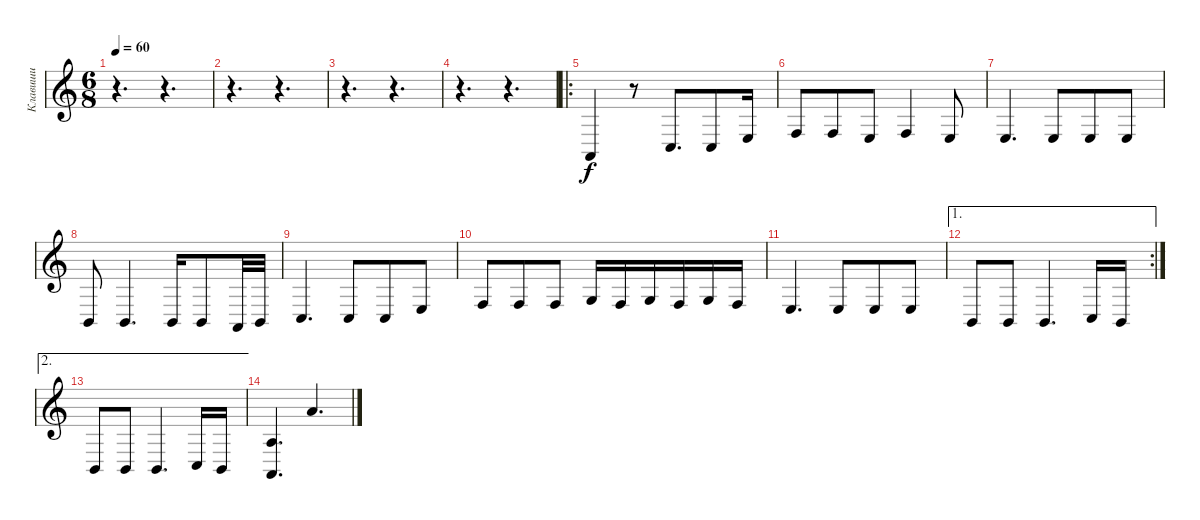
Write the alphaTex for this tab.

\track ("Клавиши" "Клавиши") {instrument brightacousticpiano}
\staff {score}
\tuning (E4 B3 G3 D3 A2 E2) {hide}
\ts (6 8)
\tempo 60
\clef g2
\ks c
r.4{d dy f} r.4{d} |
r.4{d} r.4{d} |
r.4{d} r.4{d} |
r.4{d} r.4{d} |
\ro
0.5.4 r.8 3.5.8{d} 3.5.8 2.4.16 |
8.5.8 3.4.8 2.4.8 3.4.4 2.4.8 |
2.4.4{d} 2.4.8 2.4.8 2.4.8 |
2.5.8 2.5.4{d} 2.5.16 2.5.8 0.5.32 2.5.32 |
3.5.4{d} 3.5.8 3.5.8 2.4.8 |
3.4.8 3.4.8 3.4.8 0.3.16 3.4.16 0.3.16 3.4.16 0.3.16 3.4.16 |
2.4.4{d} 2.4.8 2.4.8 2.4.8 |
\ae 1
\rc 2
2.5.8 2.5.8 2.5.4{d} 3.5.16 2.5.16 |
\ae 2
2.5.8 2.5.8 2.5.4{d} 3.5.16 2.5.16 |
(7.4 0.5).4{d} 5.1.4{d}
